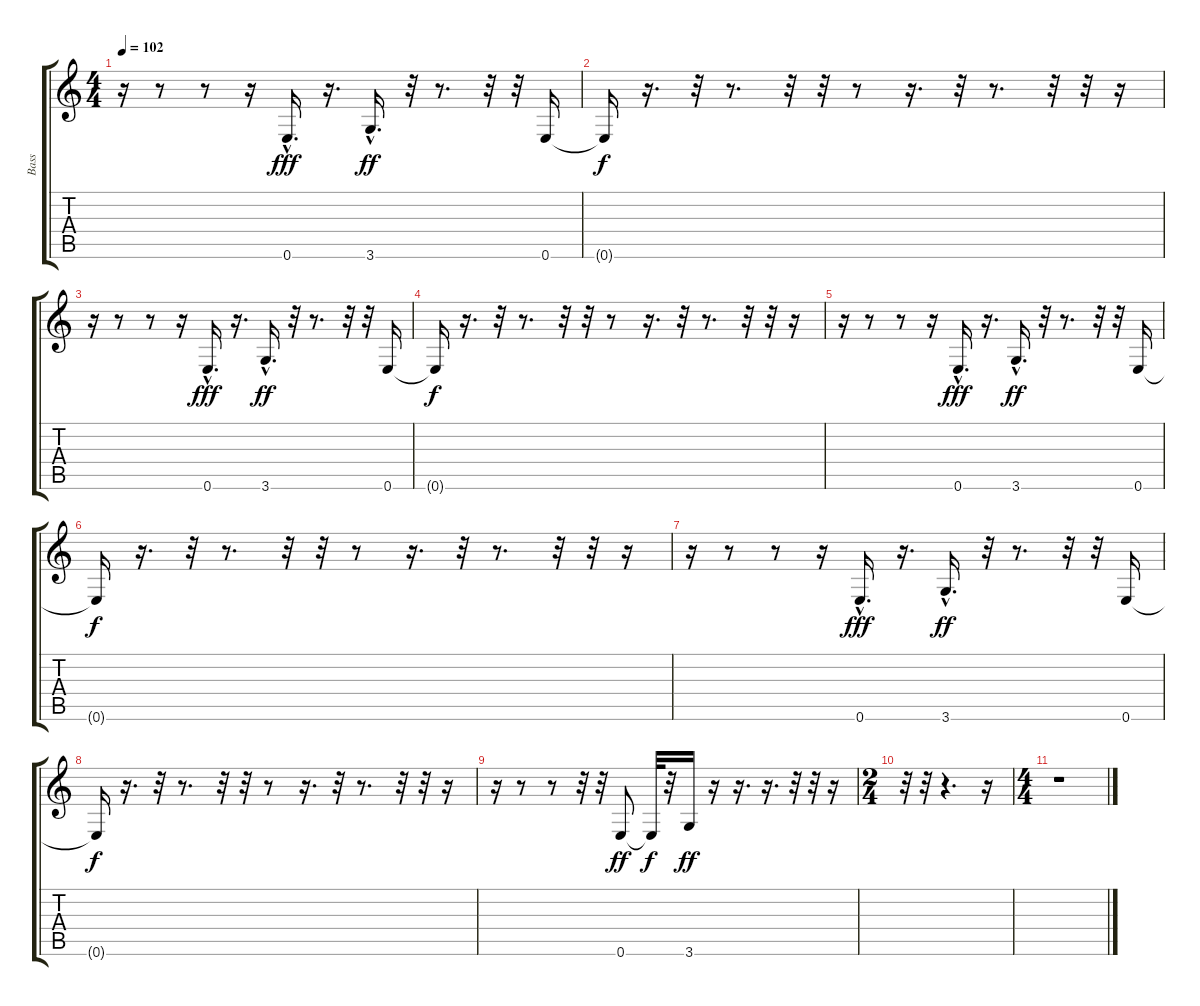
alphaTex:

\track ("Bass" "Bass") {instrument electricbassfinger}
\staff {score tabs}
\tuning (E4 B3 G3 D3 A2 E2) {hide}
\ts (4 4)
\tempo 102
\clef g2
\ks c
r.16{dy f} r.8 r.8 r.16 0.6{hac}.16{d dy fff} r.16{d} 3.6{hac}.16{d dy ff} r.32 r.8{d} r.32 r.32 0.6.16 |
0.6{t}.16{dy f} r.16{d} r.32 r.8{d} r.32 r.32 r.8 r.16{d} r.32 r.8{d} r.32 r.32 r.16 |
r.16 r.8 r.8 r.16 0.6{hac}.16{d dy fff} r.16{d} 3.6{hac}.16{d dy ff} r.32 r.8{d} r.32 r.32 0.6.16 |
0.6{t}.16{dy f} r.16{d} r.32 r.8{d} r.32 r.32 r.8 r.16{d} r.32 r.8{d} r.32 r.32 r.16 |
r.16 r.8 r.8 r.16 0.6{hac}.16{d dy fff} r.16{d} 3.6{hac}.16{d dy ff} r.32 r.8{d} r.32 r.32 0.6.16 |
0.6{t}.16{dy f} r.16{d} r.32 r.8{d} r.32 r.32 r.8 r.16{d} r.32 r.8{d} r.32 r.32 r.16 |
r.16 r.8 r.8 r.16 0.6{hac}.16{d dy fff} r.16{d} 3.6{hac}.16{d dy ff} r.32 r.8{d} r.32 r.32 0.6.16 |
0.6{t}.16{dy f} r.16{d} r.32 r.8{d} r.32 r.32 r.8 r.16{d} r.32 r.8{d} r.32 r.32 r.16 |
r.16 r.8 r.8 r.32 r.32 0.6.8{dy ff} 0.6{t}.32{dy f} r.32 3.6.16{dy ff} r.16 r.16{d} r.16{d} r.32 r.32 r.16 |
\ts (2 4)
r.32 r.32 r.4{d} r.16 |
\ts (4 4)
r.1
